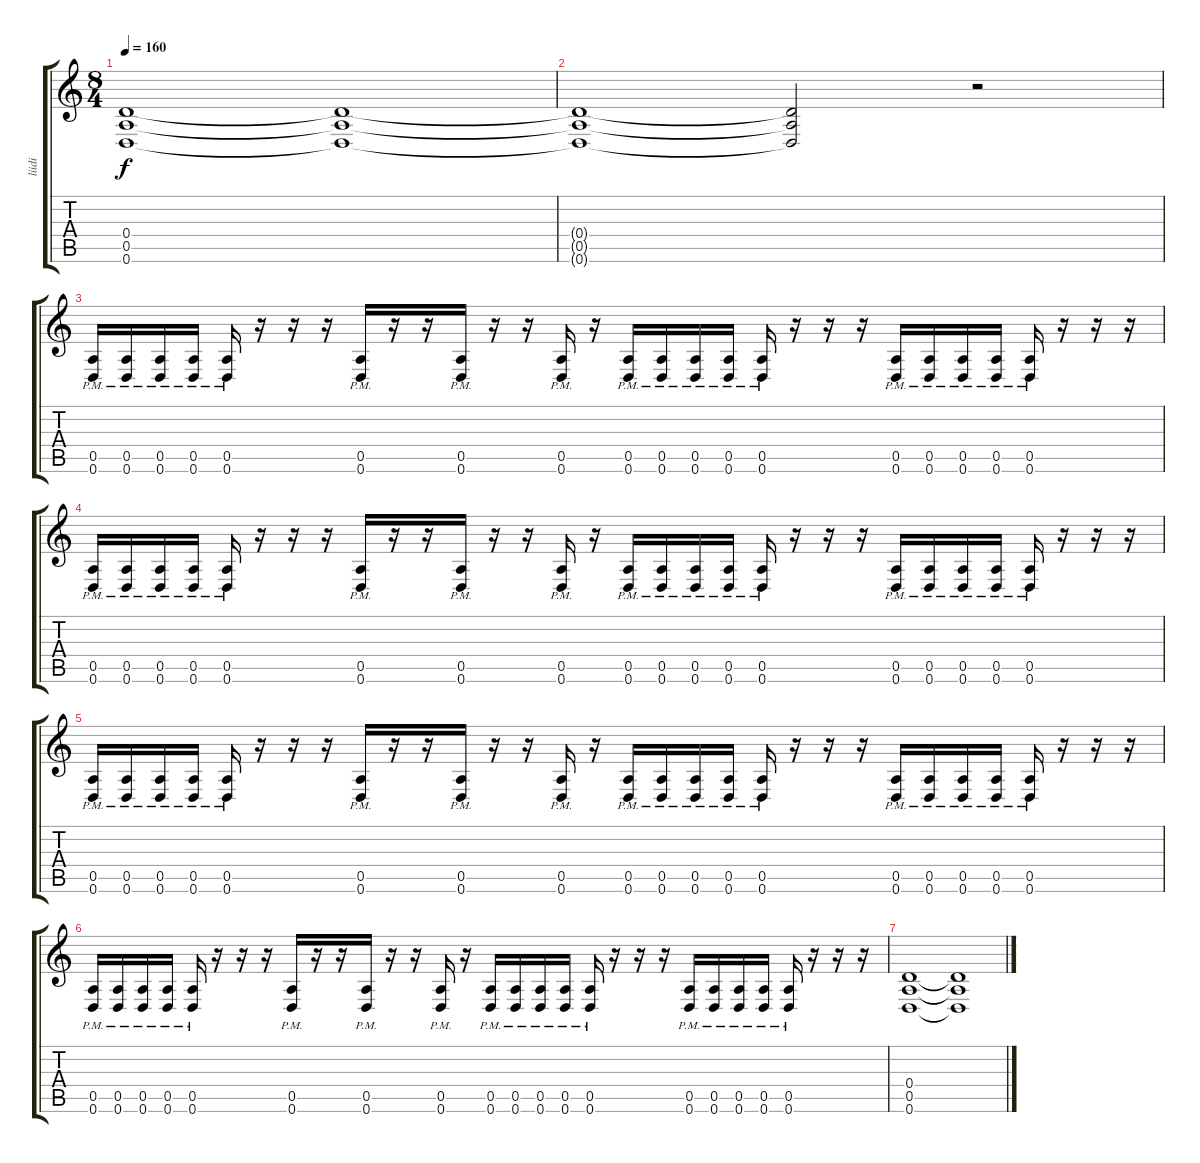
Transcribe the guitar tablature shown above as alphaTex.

\track ("liidi" "liidi") {instrument distortionguitar}
\staff {score tabs}
\tuning (E4 B3 G3 D3 A2 D2) {hide}
\ts (8 4)
\tempo 160
\clef g2
\ks c
(0.4 0.5 0.6).1{dy f} (0.4{t} 0.5{t} 0.6{t}).1 |
(0.4{t} 0.5{t} 0.6{t}).1 (0.4{t} 0.5{t} 0.6{t}).2 r.2 |
(0.5{pm} 0.6{pm}).16 (0.5{pm} 0.6{pm}).16 (0.5{pm} 0.6{pm}).16 (0.5{pm} 0.6{pm}).16 (0.5{pm} 0.6{pm}).16 r.16 r.16 r.16 (0.5{pm} 0.6{pm}).16 r.16 r.16 (0.5{pm} 0.6{pm}).16 r.16 r.16 (0.5{pm} 0.6{pm}).16 r.16 (0.5{pm} 0.6{pm}).16 (0.5{pm} 0.6{pm}).16 (0.5{pm} 0.6{pm}).16 (0.5{pm} 0.6{pm}).16 (0.5{pm} 0.6{pm}).16 r.16 r.16 r.16 (0.5{pm} 0.6{pm}).16 (0.5{pm} 0.6{pm}).16 (0.5{pm} 0.6{pm}).16 (0.5{pm} 0.6{pm}).16 (0.5{pm} 0.6{pm}).16 r.16 r.16 r.16 |
(0.5{pm} 0.6{pm}).16 (0.5{pm} 0.6{pm}).16 (0.5{pm} 0.6{pm}).16 (0.5{pm} 0.6{pm}).16 (0.5{pm} 0.6{pm}).16 r.16 r.16 r.16 (0.5{pm} 0.6{pm}).16 r.16 r.16 (0.5{pm} 0.6{pm}).16 r.16 r.16 (0.5{pm} 0.6{pm}).16 r.16 (0.5{pm} 0.6{pm}).16 (0.5{pm} 0.6{pm}).16 (0.5{pm} 0.6{pm}).16 (0.5{pm} 0.6{pm}).16 (0.5{pm} 0.6{pm}).16 r.16 r.16 r.16 (0.5{pm} 0.6{pm}).16 (0.5{pm} 0.6{pm}).16 (0.5{pm} 0.6{pm}).16 (0.5{pm} 0.6{pm}).16 (0.5{pm} 0.6{pm}).16 r.16 r.16 r.16 |
(0.5{pm} 0.6{pm}).16 (0.5{pm} 0.6{pm}).16 (0.5{pm} 0.6{pm}).16 (0.5{pm} 0.6{pm}).16 (0.5{pm} 0.6{pm}).16 r.16 r.16 r.16 (0.5{pm} 0.6{pm}).16 r.16 r.16 (0.5{pm} 0.6{pm}).16 r.16 r.16 (0.5{pm} 0.6{pm}).16 r.16 (0.5{pm} 0.6{pm}).16 (0.5{pm} 0.6{pm}).16 (0.5{pm} 0.6{pm}).16 (0.5{pm} 0.6{pm}).16 (0.5{pm} 0.6{pm}).16 r.16 r.16 r.16 (0.5{pm} 0.6{pm}).16 (0.5{pm} 0.6{pm}).16 (0.5{pm} 0.6{pm}).16 (0.5{pm} 0.6{pm}).16 (0.5{pm} 0.6{pm}).16 r.16 r.16 r.16 |
(0.5{pm} 0.6{pm}).16 (0.5{pm} 0.6{pm}).16 (0.5{pm} 0.6{pm}).16 (0.5{pm} 0.6{pm}).16 (0.5{pm} 0.6{pm}).16 r.16 r.16 r.16 (0.5{pm} 0.6{pm}).16 r.16 r.16 (0.5{pm} 0.6{pm}).16 r.16 r.16 (0.5{pm} 0.6{pm}).16 r.16 (0.5{pm} 0.6{pm}).16 (0.5{pm} 0.6{pm}).16 (0.5{pm} 0.6{pm}).16 (0.5{pm} 0.6{pm}).16 (0.5{pm} 0.6{pm}).16 r.16 r.16 r.16 (0.5{pm} 0.6{pm}).16 (0.5{pm} 0.6{pm}).16 (0.5{pm} 0.6{pm}).16 (0.5{pm} 0.6{pm}).16 (0.5{pm} 0.6{pm}).16 r.16 r.16 r.16 |
(0.4 0.5 0.6).1 (0.4{t} 0.5{t} 0.6{t}).1
